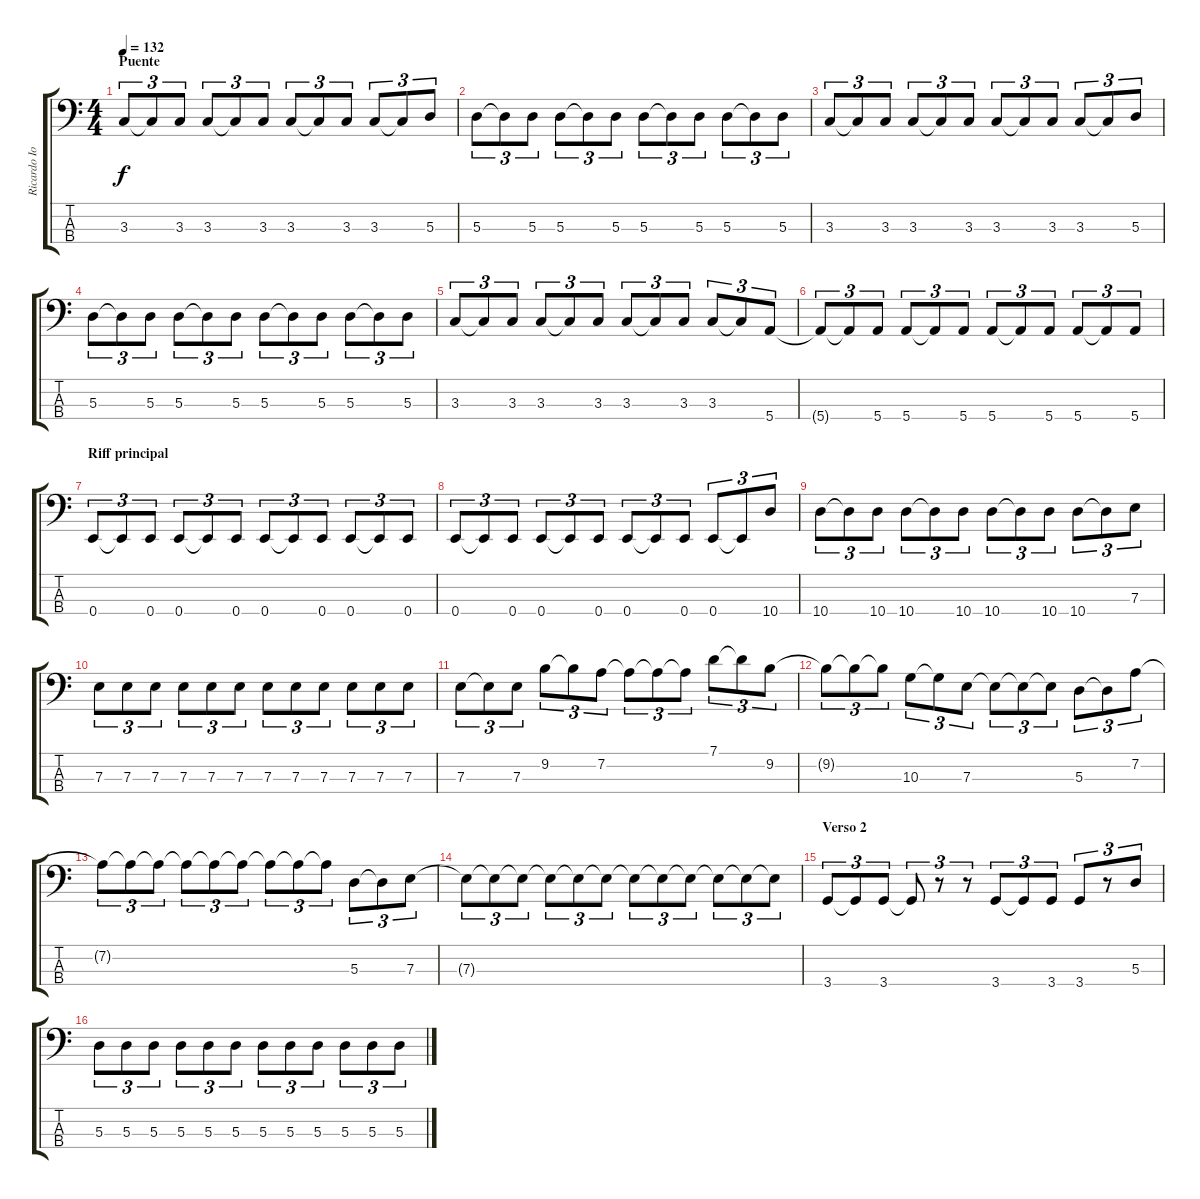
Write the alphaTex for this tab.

\track ("Ricardo Iorio (bajo)" "Ricardo Io") {instrument electricbassfinger}
\staff {score tabs}
\tuning (G2 D2 A1 E1) {hide}
\ts (4 4)
\section ("" "Puente")
\tempo 132
\clef f4
\ks c
3.3.8{tu (3 2) dy f} 3.3{t}.8{tu (3 2)} 3.3.8{tu (3 2)} 3.3.8{tu (3 2)} 3.3{t}.8{tu (3 2)} 3.3.8{tu (3 2)} 3.3.8{tu (3 2)} 3.3{t}.8{tu (3 2)} 3.3.8{tu (3 2)} 3.3.8{tu (3 2)} 3.3{t}.8{tu (3 2)} 5.3.8{tu (3 2)} |
5.3.8{tu (3 2)} 5.3{t}.8{tu (3 2)} 5.3.8{tu (3 2)} 5.3.8{tu (3 2)} 5.3{t}.8{tu (3 2)} 5.3.8{tu (3 2)} 5.3.8{tu (3 2)} 5.3{t}.8{tu (3 2)} 5.3.8{tu (3 2)} 5.3.8{tu (3 2)} 5.3{t}.8{tu (3 2)} 5.3.8{tu (3 2)} |
3.3.8{tu (3 2)} 3.3{t}.8{tu (3 2)} 3.3.8{tu (3 2)} 3.3.8{tu (3 2)} 3.3{t}.8{tu (3 2)} 3.3.8{tu (3 2)} 3.3.8{tu (3 2)} 3.3{t}.8{tu (3 2)} 3.3.8{tu (3 2)} 3.3.8{tu (3 2)} 3.3{t}.8{tu (3 2)} 5.3.8{tu (3 2)} |
5.3.8{tu (3 2)} 5.3{t}.8{tu (3 2)} 5.3.8{tu (3 2)} 5.3.8{tu (3 2)} 5.3{t}.8{tu (3 2)} 5.3.8{tu (3 2)} 5.3.8{tu (3 2)} 5.3{t}.8{tu (3 2)} 5.3.8{tu (3 2)} 5.3.8{tu (3 2)} 5.3{t}.8{tu (3 2)} 5.3.8{tu (3 2)} |
3.3.8{tu (3 2)} 3.3{t}.8{tu (3 2)} 3.3.8{tu (3 2)} 3.3.8{tu (3 2)} 3.3{t}.8{tu (3 2)} 3.3.8{tu (3 2)} 3.3.8{tu (3 2)} 3.3{t}.8{tu (3 2)} 3.3.8{tu (3 2)} 3.3.8{tu (3 2)} 3.3{t}.8{tu (3 2)} 5.4.8{tu (3 2)} |
5.4{t}.8{tu (3 2)} 5.4{t}.8{tu (3 2)} 5.4.8{tu (3 2)} 5.4.8{tu (3 2)} 5.4{t}.8{tu (3 2)} 5.4.8{tu (3 2)} 5.4.8{tu (3 2)} 5.4{t}.8{tu (3 2)} 5.4.8{tu (3 2)} 5.4.8{tu (3 2)} 5.4{t}.8{tu (3 2)} 5.4.8{tu (3 2)} |
\section ("" "Riff principal")
0.4.8{tu (3 2)} 0.4{t}.8{tu (3 2)} 0.4.8{tu (3 2)} 0.4.8{tu (3 2)} 0.4{t}.8{tu (3 2)} 0.4.8{tu (3 2)} 0.4.8{tu (3 2)} 0.4{t}.8{tu (3 2)} 0.4.8{tu (3 2)} 0.4.8{tu (3 2)} 0.4{t}.8{tu (3 2)} 0.4.8{tu (3 2)} |
0.4.8{tu (3 2)} 0.4{t}.8{tu (3 2)} 0.4.8{tu (3 2)} 0.4.8{tu (3 2)} 0.4{t}.8{tu (3 2)} 0.4.8{tu (3 2)} 0.4.8{tu (3 2)} 0.4{t}.8{tu (3 2)} 0.4.8{tu (3 2)} 0.4.8{tu (3 2)} 0.4{t}.8{tu (3 2)} 10.4.8{tu (3 2)} |
10.4.8{tu (3 2)} 10.4{t}.8{tu (3 2)} 10.4.8{tu (3 2)} 10.4.8{tu (3 2)} 10.4{t}.8{tu (3 2)} 10.4.8{tu (3 2)} 10.4.8{tu (3 2)} 10.4{t}.8{tu (3 2)} 10.4.8{tu (3 2)} 10.4.8{tu (3 2)} 10.4{t}.8{tu (3 2)} 7.3.8{tu (3 2)} |
7.3.8{tu (3 2)} 7.3.8{tu (3 2)} 7.3.8{tu (3 2)} 7.3.8{tu (3 2)} 7.3.8{tu (3 2)} 7.3.8{tu (3 2)} 7.3.8{tu (3 2)} 7.3.8{tu (3 2)} 7.3.8{tu (3 2)} 7.3.8{tu (3 2)} 7.3.8{tu (3 2)} 7.3.8{tu (3 2)} |
7.3.8{tu (3 2)} 7.3{t}.8{tu (3 2)} 7.3.8{tu (3 2)} 9.2.8{tu (3 2)} 9.2{t}.8{tu (3 2)} 7.2.8{tu (3 2)} 7.2{t}.8{tu (3 2)} 7.2{t}.8{tu (3 2)} 7.2{t}.8{tu (3 2)} 7.1.8{tu (3 2)} 7.1{t}.8{tu (3 2)} 9.2.8{tu (3 2)} |
9.2{t}.8{tu (3 2)} 9.2{t}.8{tu (3 2)} 9.2{t}.8{tu (3 2)} 10.3.8{tu (3 2)} 10.3{t}.8{tu (3 2)} 7.3.8{tu (3 2)} 7.3{t}.8{tu (3 2)} 7.3{t}.8{tu (3 2)} 7.3{t}.8{tu (3 2)} 5.3.8{tu (3 2)} 5.3{t}.8{tu (3 2)} 7.2.8{tu (3 2)} |
7.2{t}.8{tu (3 2)} 7.2{t}.8{tu (3 2)} 7.2{t}.8{tu (3 2)} 7.2{t}.8{tu (3 2)} 7.2{t}.8{tu (3 2)} 7.2{t}.8{tu (3 2)} 7.2{t}.8{tu (3 2)} 7.2{t}.8{tu (3 2)} 7.2{t}.8{tu (3 2)} 5.3.8{tu (3 2)} 5.3{t}.8{tu (3 2)} 7.3.8{tu (3 2)} |
7.3{t}.8{tu (3 2)} 7.3{t}.8{tu (3 2)} 7.3{t}.8{tu (3 2)} 7.3{t}.8{tu (3 2)} 7.3{t}.8{tu (3 2)} 7.3{t}.8{tu (3 2)} 7.3{t}.8{tu (3 2)} 7.3{t}.8{tu (3 2)} 7.3{t}.8{tu (3 2)} 7.3{t}.8{tu (3 2)} 7.3{t}.8{tu (3 2)} 7.3{t}.8{tu (3 2)} |
\section ("" "Verso 2")
3.4.8{tu (3 2)} 3.4{t}.8{tu (3 2)} 3.4.8{tu (3 2)} 3.4{t}.8{tu (3 2)} r.8{tu (3 2)} r.8{tu (3 2)} 3.4.8{tu (3 2)} 3.4{t}.8{tu (3 2)} 3.4.8{tu (3 2)} 3.4.8{tu (3 2)} r.8{tu (3 2)} 5.3.8{tu (3 2)} |
5.3.8{tu (3 2)} 5.3.8{tu (3 2)} 5.3.8{tu (3 2)} 5.3.8{tu (3 2)} 5.3.8{tu (3 2)} 5.3.8{tu (3 2)} 5.3.8{tu (3 2)} 5.3.8{tu (3 2)} 5.3.8{tu (3 2)} 5.3.8{tu (3 2)} 5.3.8{tu (3 2)} 5.3.8{tu (3 2)}
